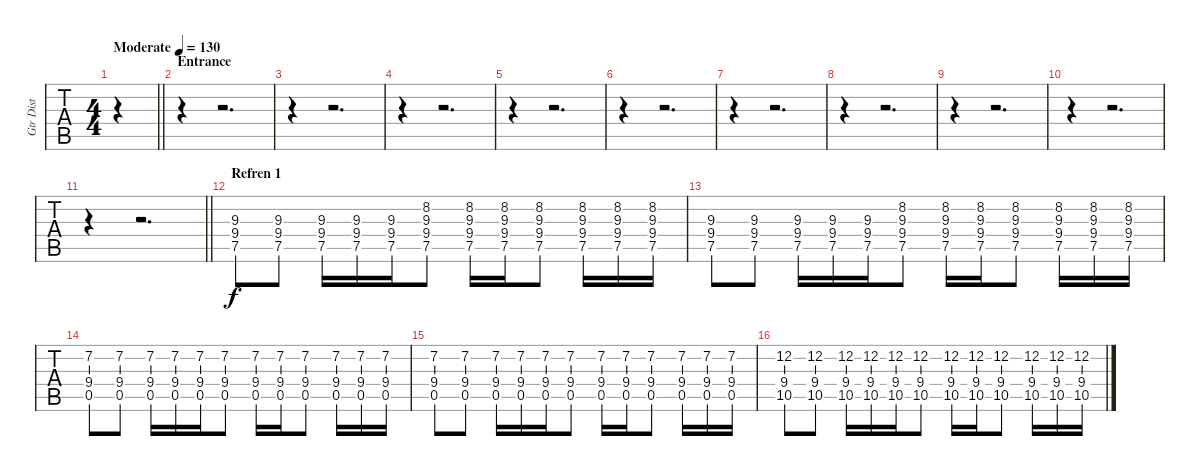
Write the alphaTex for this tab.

\track ("Gtr Dist" "Gtr Dist") {instrument distortionguitar}
\staff {tabs}
\tuning (E4 B3 G3 D3 A2 D2) {hide}
\ts (4 4)
\tempo (130 "Moderate")
\clef g2
\barLineRight lightlight
\ks c
|
\section ("" "Entrance")
r.4 r.2{d} |
r.4 r.2{d} |
r.4 r.2{d} |
r.4 r.2{d} |
r.4 r.2{d} |
r.4 r.2{d} |
r.4 r.2{d} |
r.4 r.2{d} |
r.4 r.2{d} |
\barLineRight lightlight
r.4 r.2{d} |
\section ("" "Refren 1")
(9.3{ac} 9.4{ac} 7.5{ac}).8 (9.3{ac} 9.4{ac} 7.5{ac}).8 (9.3 9.4 7.5).16 (9.3 9.4 7.5).16 (9.3 9.4 7.5).16 (8.2 9.3 9.4 7.5).8 (8.2 9.3 9.4 7.5).16 (8.2 9.3 9.4 7.5).16 (8.2 9.3 9.4 7.5).8 (8.2 9.3 9.4 7.5).16 (8.2 9.3 9.4 7.5).16 (8.2 9.3 9.4 7.5).16 |
(9.3{ac} 9.4{ac} 7.5{ac}).8 (9.3{ac} 9.4{ac} 7.5{ac}).8 (9.3 9.4 7.5).16 (9.3 9.4 7.5).16 (9.3 9.4 7.5).16 (8.2 9.3 9.4 7.5).8 (8.2 9.3 9.4 7.5).16 (8.2 9.3 9.4 7.5).16 (8.2 9.3 9.4 7.5).8 (8.2 9.3 9.4 7.5).16 (8.2 9.3 9.4 7.5).16 (8.2 9.3 9.4 7.5).16 |
(7.2{ac} 9.4{ac} 0.5{ac}).8 (7.2{ac} 9.4{ac} 0.5{ac}).8 (7.2 9.4 0.5).16 (7.2 9.4 0.5).16 (7.2 9.4 0.5).16 (7.2 9.4 0.5).8 (7.2 9.4 0.5).16 (7.2 9.4 0.5).16 (7.2 9.4 0.5).8 (7.2 9.4 0.5).16 (7.2 9.4 0.5).16 (7.2 9.4 0.5).16 |
(7.2{ac} 9.4{ac} 0.5{ac}).8 (7.2{ac} 9.4{ac} 0.5{ac}).8 (7.2 9.4 0.5).16 (7.2 9.4 0.5).16 (7.2 9.4 0.5).16 (7.2 9.4 0.5).8 (7.2 9.4 0.5).16 (7.2 9.4 0.5).16 (7.2 9.4 0.5).8 (7.2 9.4 0.5).16 (7.2 9.4 0.5).16 (7.2 9.4 0.5).16 |
(12.2{ac} 9.4{ac} 10.5{ac}).8 (12.2{ac} 9.4{ac} 10.5{ac}).8 (12.2 9.4 10.5).16 (12.2 9.4 10.5).16 (12.2 9.4 10.5).16 (12.2 9.4 10.5).8 (12.2 9.4 10.5).16 (12.2 9.4 10.5).16 (12.2 9.4 10.5).8 (12.2 9.4 10.5).16 (12.2 9.4 10.5).16 (12.2 9.4 10.5).16
